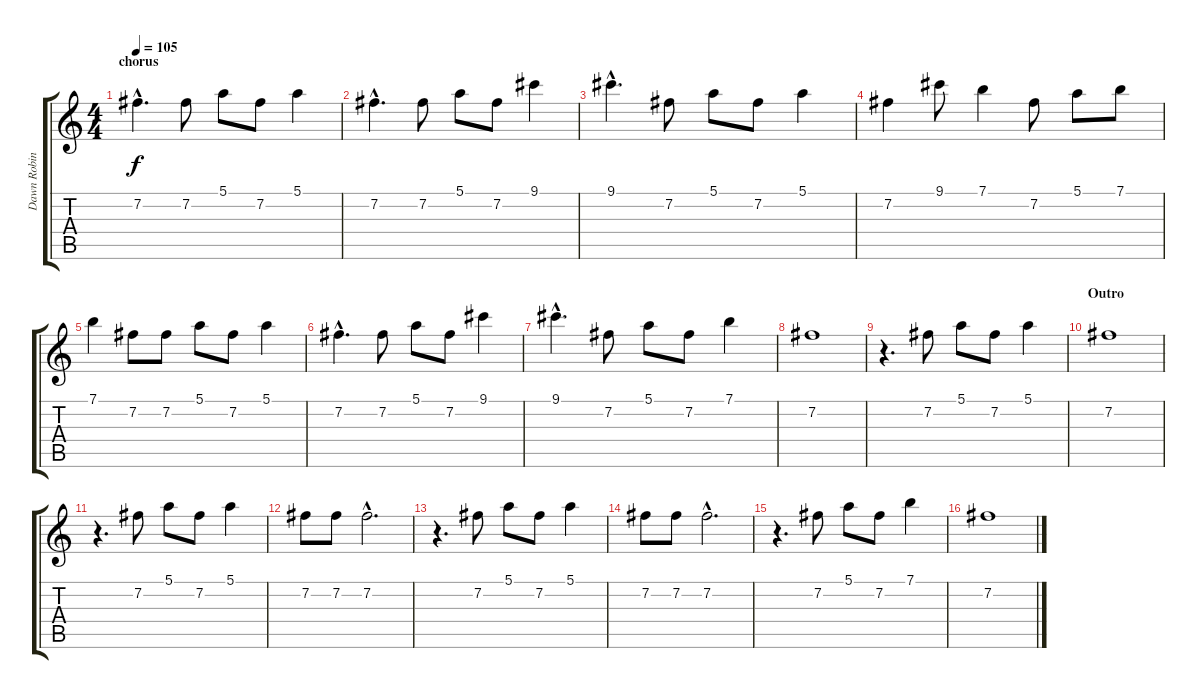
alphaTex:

\track ("Dawn Robinson" "Dawn Robin") {instrument banjo}
\staff {score tabs}
\tuning (E4 B3 G3 D3 A2 E2) {hide}
\displaytranspose 12
\ts (4 4)
\section ("" "chorus")
\tempo 105
\clef g2
\ks c
7.2{hac}.4{d dy f} 7.2.8 5.1.8 7.2.8 5.1.4 |
7.2{hac}.4{d} 7.2.8 5.1.8 7.2.8 9.1.4 |
9.1{hac}.4{d} 7.2.8 5.1.8 7.2.8 5.1.4 |
7.2.4 9.1.8 7.1.4 7.2.8 5.1.8 7.1.8 |
7.1.4 7.2.8 7.2.8 5.1.8 7.2.8 5.1.4 |
7.2{hac}.4{d} 7.2.8 5.1.8 7.2.8 9.1.4 |
9.1{hac}.4{d} 7.2.8 5.1.8 7.2.8 7.1.4 |
7.2.1 |
r.4{d} 7.2.8 5.1.8 7.2.8 5.1.4 |
\section ("" "Outro")
7.2.1 |
r.4{d} 7.2.8 5.1.8 7.2.8 5.1.4 |
7.2.8 7.2.8 7.2{hac}.2{d} |
r.4{d} 7.2.8 5.1.8 7.2.8 5.1.4 |
7.2.8 7.2.8 7.2{hac}.2{d} |
r.4{d} 7.2.8 5.1.8 7.2.8 7.1.4 |
7.2.1
